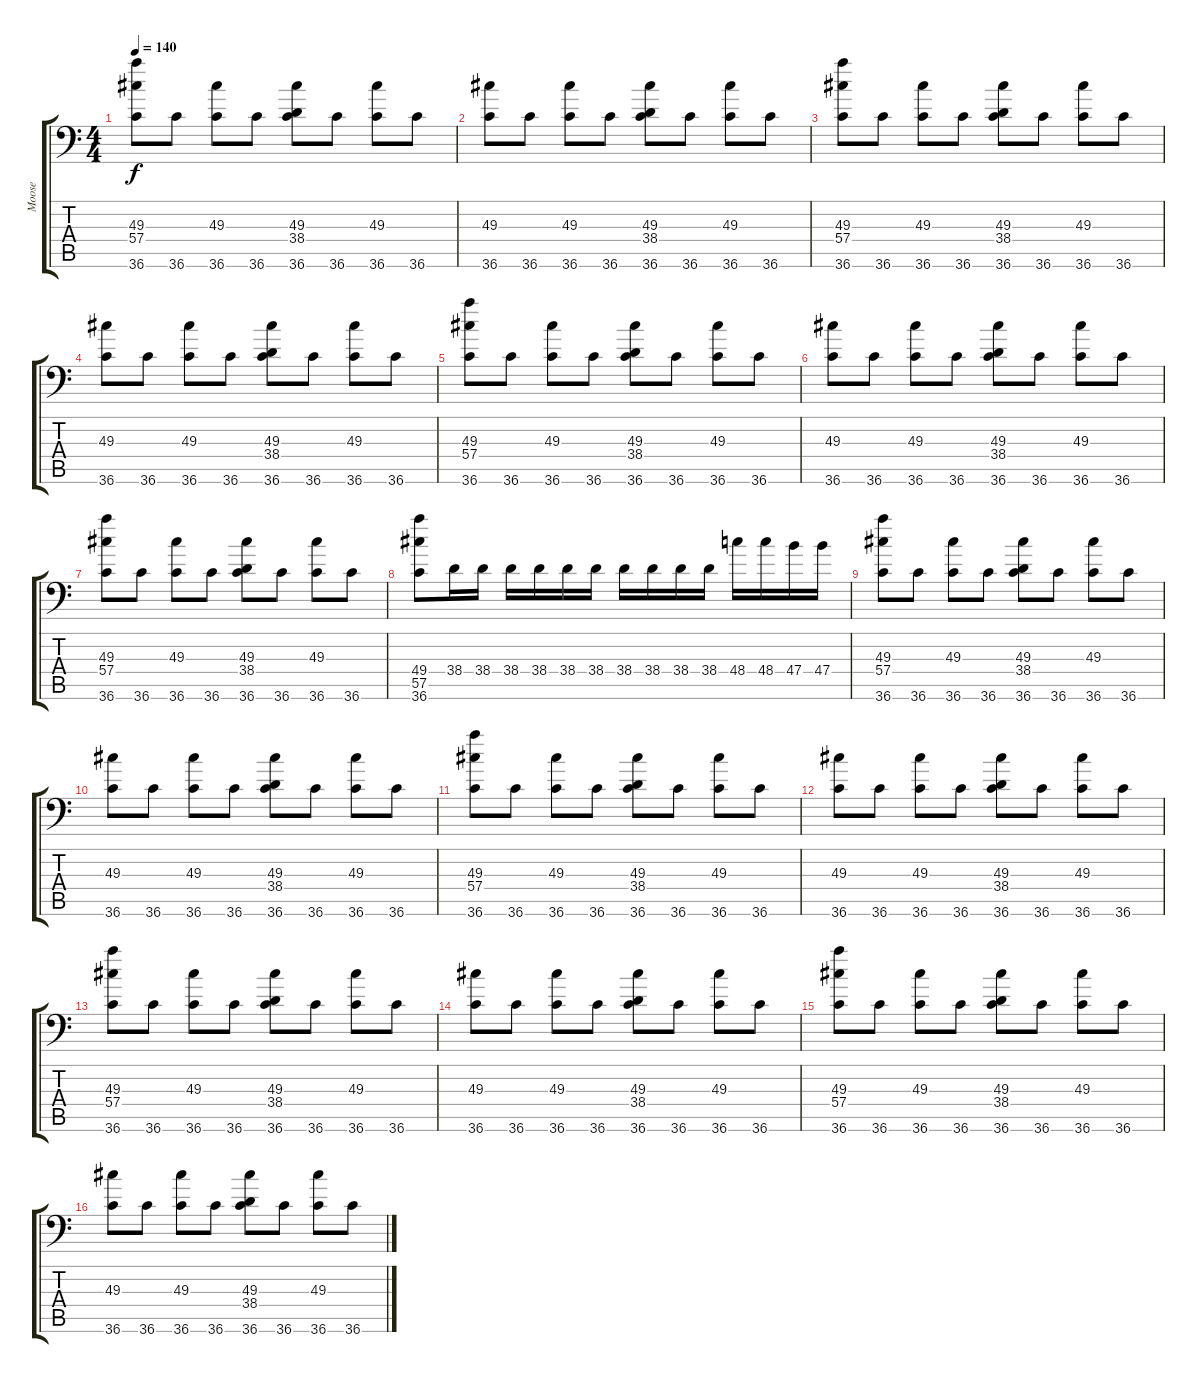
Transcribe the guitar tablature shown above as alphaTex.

\track ("Moose" "Moose") {instrument acousticgrandpiano}
\staff {score tabs}
\tuning (C-1 C-1 C-1 C-1 C-1 C-1) {hide}
\ts (4 4)
\tempo 140
\clef f4
\ks c
(49.3 57.4 36.6).8{dy f} 36.6.8 (49.3 36.6).8 36.6.8 (49.3 38.4 36.6).8 36.6.8 (49.3 36.6).8 36.6.8 |
(49.3 36.6).8 36.6.8 (49.3 36.6).8 36.6.8 (49.3 38.4 36.6).8 36.6.8 (49.3 36.6).8 36.6.8 |
(49.3 57.4 36.6).8 36.6.8 (49.3 36.6).8 36.6.8 (49.3 38.4 36.6).8 36.6.8 (49.3 36.6).8 36.6.8 |
(49.3 36.6).8 36.6.8 (49.3 36.6).8 36.6.8 (49.3 38.4 36.6).8 36.6.8 (49.3 36.6).8 36.6.8 |
(49.3 57.4 36.6).8 36.6.8 (49.3 36.6).8 36.6.8 (49.3 38.4 36.6).8 36.6.8 (49.3 36.6).8 36.6.8 |
(49.3 36.6).8 36.6.8 (49.3 36.6).8 36.6.8 (49.3 38.4 36.6).8 36.6.8 (49.3 36.6).8 36.6.8 |
(49.3 57.4 36.6).8 36.6.8 (49.3 36.6).8 36.6.8 (49.3 38.4 36.6).8 36.6.8 (49.3 36.6).8 36.6.8 |
(49.4 57.5 36.6).8 38.4.16 38.4.16 38.4.16 38.4.16 38.4.16 38.4.16 38.4.16 38.4.16 38.4.16 38.4.16 48.4.16 48.4.16 47.4.16 47.4.16 |
(49.3 57.4 36.6).8 36.6.8 (49.3 36.6).8 36.6.8 (49.3 38.4 36.6).8 36.6.8 (49.3 36.6).8 36.6.8 |
(49.3 36.6).8 36.6.8 (49.3 36.6).8 36.6.8 (49.3 38.4 36.6).8 36.6.8 (49.3 36.6).8 36.6.8 |
(49.3 57.4 36.6).8 36.6.8 (49.3 36.6).8 36.6.8 (49.3 38.4 36.6).8 36.6.8 (49.3 36.6).8 36.6.8 |
(49.3 36.6).8 36.6.8 (49.3 36.6).8 36.6.8 (49.3 38.4 36.6).8 36.6.8 (49.3 36.6).8 36.6.8 |
(49.3 57.4 36.6).8 36.6.8 (49.3 36.6).8 36.6.8 (49.3 38.4 36.6).8 36.6.8 (49.3 36.6).8 36.6.8 |
(49.3 36.6).8 36.6.8 (49.3 36.6).8 36.6.8 (49.3 38.4 36.6).8 36.6.8 (49.3 36.6).8 36.6.8 |
(49.3 57.4 36.6).8 36.6.8 (49.3 36.6).8 36.6.8 (49.3 38.4 36.6).8 36.6.8 (49.3 36.6).8 36.6.8 |
(49.3 36.6).8 36.6.8 (49.3 36.6).8 36.6.8 (49.3 38.4 36.6).8 36.6.8 (49.3 36.6).8 36.6.8
